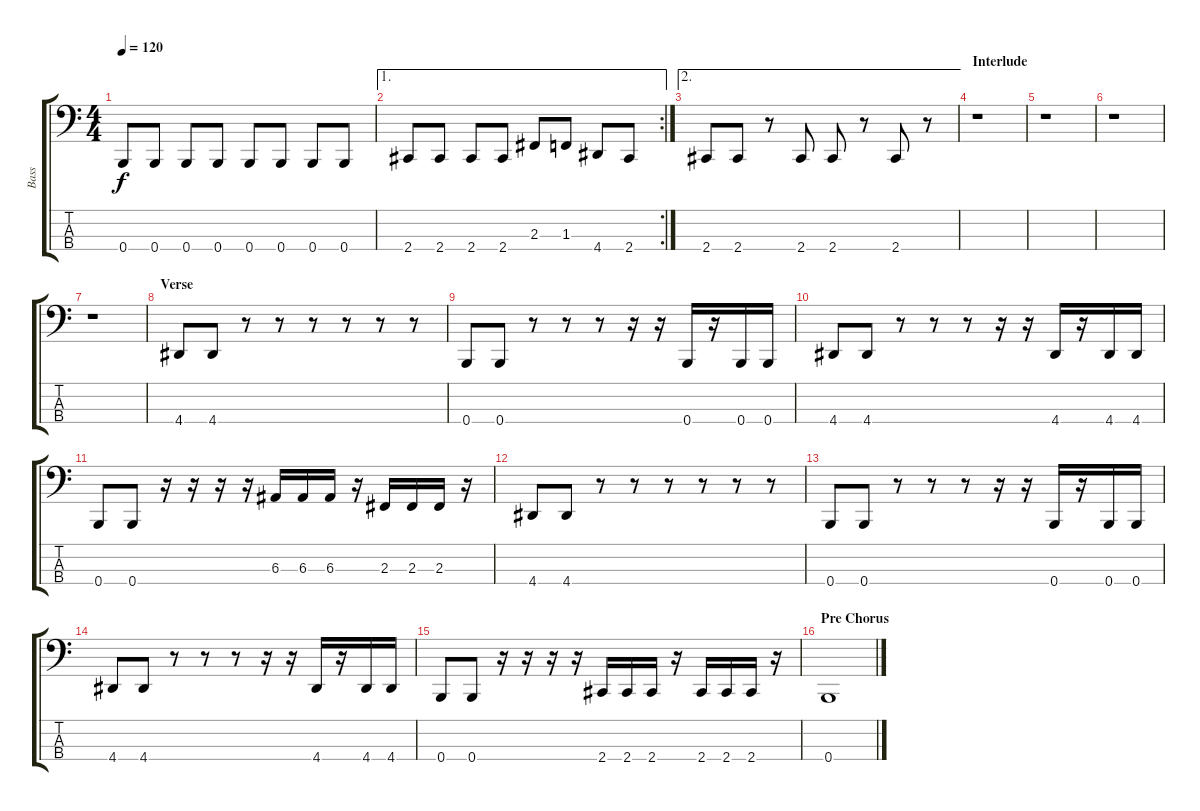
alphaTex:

\track ("Bass" "Bass") {instrument electricbasspick}
\staff {score tabs}
\tuning (D2 A1 E1 B0) {hide}
\ts (4 4)
\tempo 120
\clef f4
\ks c
0.4.8{dy f} 0.4.8 0.4.8 0.4.8 0.4.8 0.4.8 0.4.8 0.4.8 |
\ae 1
\rc 2
2.4.8 2.4.8 2.4.8 2.4.8 2.3.8 1.3.8 4.4.8 2.4.8 |
\ae 2
2.4.8 2.4.8 r.8 2.4.8 2.4.8 r.8 2.4.8 r.8 |
\section ("" "Interlude")
r.1 |
r.1 |
r.1 |
r.1 |
\section ("" "Verse")
4.4.8 4.4.8 r.8 r.8 r.8 r.8 r.8 r.8 |
0.4.8 0.4.8 r.8 r.8 r.8 r.16 r.16 0.4.16 r.16 0.4.16 0.4.16 |
4.4.8 4.4.8 r.8 r.8 r.8 r.16 r.16 4.4.16 r.16 4.4.16 4.4.16 |
0.4.8 0.4.8 r.16 r.16 r.16 r.16 6.3.16 6.3.16 6.3.16 r.16 2.3.16 2.3.16 2.3.16 r.16 |
4.4.8 4.4.8 r.8 r.8 r.8 r.8 r.8 r.8 |
0.4.8 0.4.8 r.8 r.8 r.8 r.16 r.16 0.4.16 r.16 0.4.16 0.4.16 |
4.4.8 4.4.8 r.8 r.8 r.8 r.16 r.16 4.4.16 r.16 4.4.16 4.4.16 |
0.4.8 0.4.8 r.16 r.16 r.16 r.16 2.4.16 2.4.16 2.4.16 r.16 2.4.16 2.4.16 2.4.16 r.16 |
\section ("" "Pre Chorus")
0.4.1
